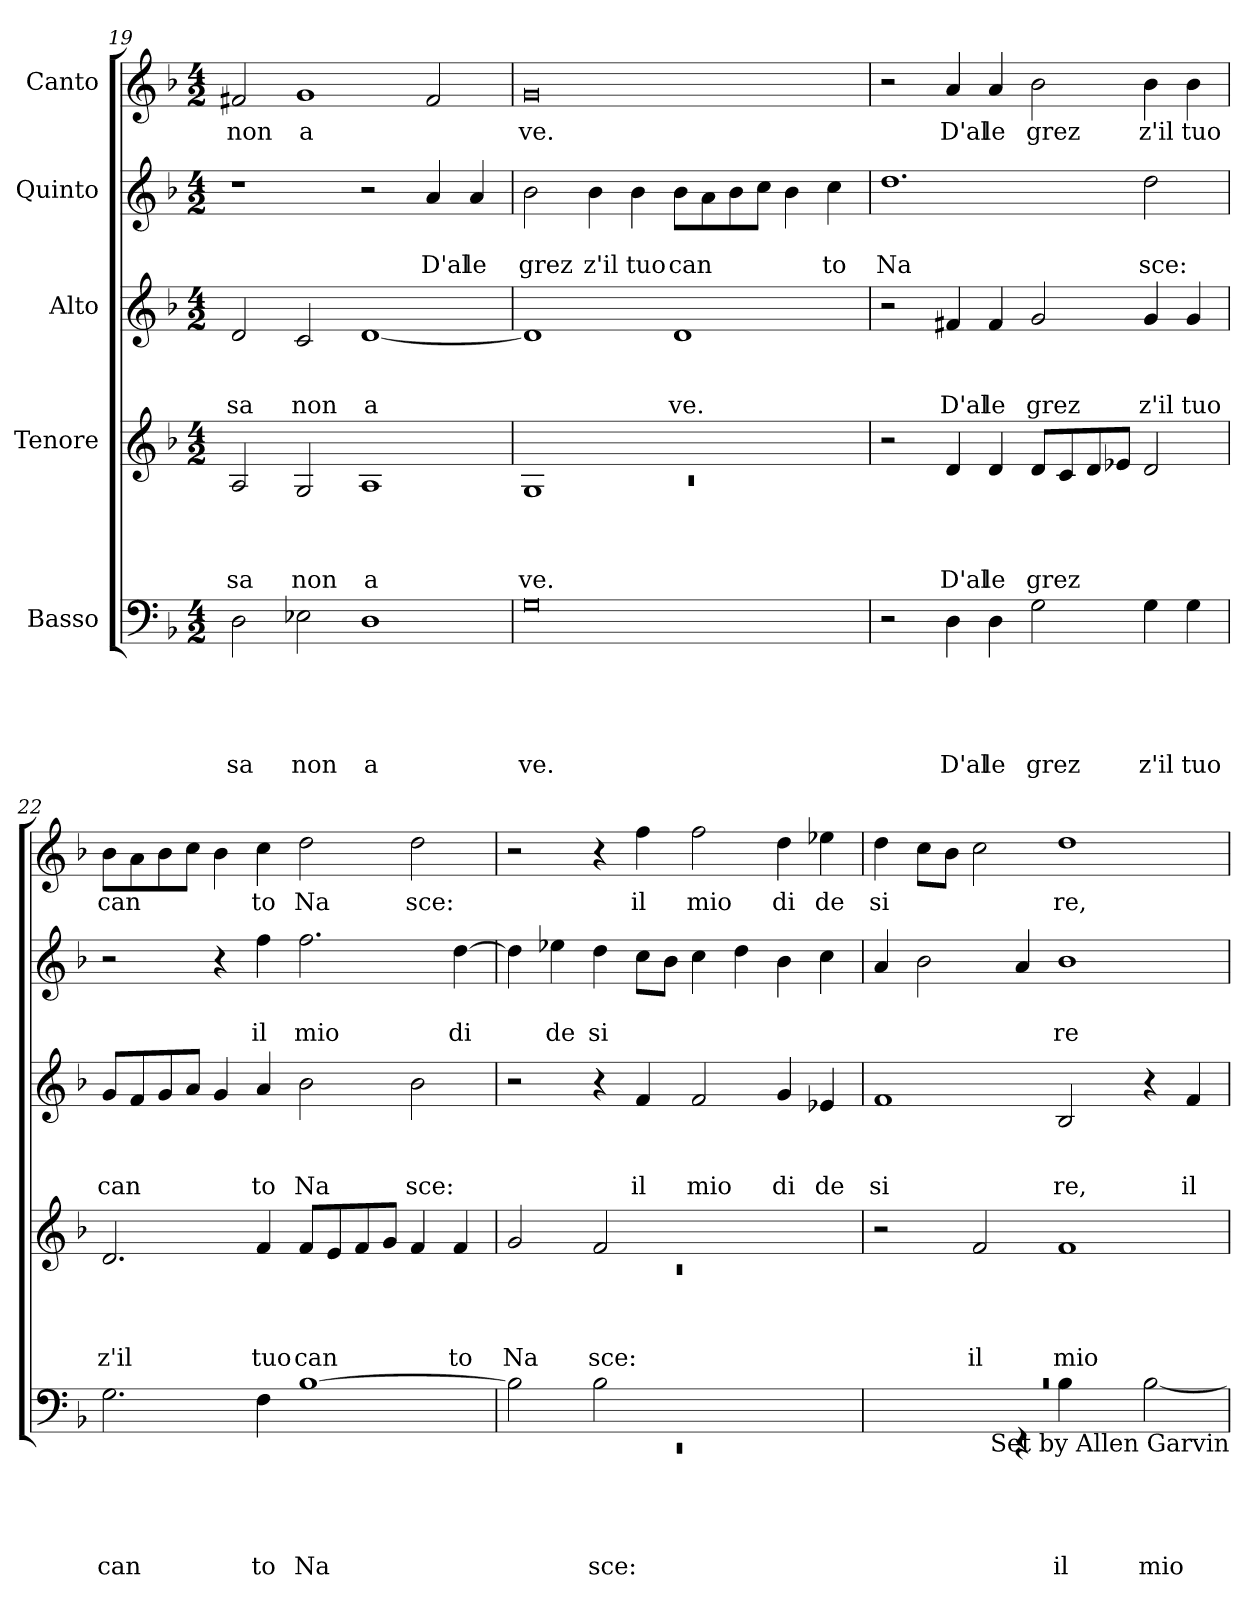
**kern	**text	**text	**text	**text	**text	**kern	**text	**text	**text	**text	**kern	**text	**text	**text	**kern	**text	**text	**kern	**text
*part5	*part5	*part5	*part5	*part5	*part5	*part4	*part4	*part4	*part4	*part4	*part3	*part3	*part3	*part3	*part2	*part2	*part2	*part1	*part1
*staff5	*staff5	*staff5	*staff5	*staff5	*staff5	*staff4	*staff4	*staff4	*staff4	*staff4	*staff3	*staff3	*staff3	*staff3	*staff2	*staff2	*staff2	*staff1	*staff1
*I"Basso	*	*	*	*	*	*I"Tenore	*	*	*	*	*I"Alto	*	*	*	*I"Quinto	*	*	*I"Canto	*
!!LO:LB:g=z
*clefF4	*	*	*	*	*	*clefG2	*	*	*	*	*clefG2	*	*	*	*clefG2	*	*	*clefG2	*
*k[b-]	*	*	*	*	*	*k[b-]	*	*	*	*	*k[b-]	*	*	*	*k[b-]	*	*	*k[b-]	*
*F:	*	*	*	*	*	*F:	*	*	*	*	*F:	*	*	*	*F:	*	*	*F:	*
*M4/2	*	*	*	*	*	*M4/2	*	*	*	*	*M4/2	*	*	*	*M4/2	*	*	*M4/2	*
=19	=19	=19	=19	=19	=19	=19	=19	=19	=19	=19	=19	=19	=19	=19	=19	=19	=19	=19	=19
!	!	!	!	!	!LO:LY:b	!	!	!	!	!LO:LY:b	!	!	!	!LO:LY:b	!	!	!	!	!LO:LY:b
2D\	.	.	.	.	sa	2A/	.	.	.	-sa	2d/	.	.	sa	1r	.	.	2f#X/	non
!	!	!	!	!	!LO:LY:b	!	!	!	!	!LO:LY:b	!	!	!	!LO:LY:b	!	!	!	!	!LO:LY:b:rj
2E-X\	.	.	.	.	non	2G/	.	.	.	non	2c/	.	.	non	.	.	.	1g	a
!	!	!	!	!	!LO:LY:b	!	!	!	!	!LO:LY:b	!	!	!	!LO:LY:b:rj	!	!	!	!	!
1D	.	.	.	.	a	1A	.	.	.	a	[<1d	.	.	a	2r	.	.	.	.
!	!	!	!	!	!	!	!	!	!	!	!	!	!	!	!	!	!LO:LY:b	!	!
.	.	.	.	.	.	.	.	.	.	.	.	.	.	.	4a/	.	D'al	2f#/	.
!	!	!	!	!	!	!	!	!	!	!	!	!	!	!	!	!	!LO:LY:b	!	!
.	.	.	.	.	.	.	.	.	.	.	.	.	.	.	4a/	.	le	.	.
=20	=20	=20	=20	=20	=20	=20	=20	=20	=20	=20	=20	=20	=20	=20	=20	=20	=20	=20	=20
*	*	*	*	*	*	*^	*	*	*	*	*	*	*	*	*	*	*	*	*
!	!	!	!	!	!LO:LY:b	!	!LO:N:vis=1	!	!	!	!LO:LY:b	!	!	!	!	!	!	!LO:LY:b	!	!LO:LY:b
0G	.	.	.	.	ve.	1G	0rc	.	.	.	ve.	1d]	.	.	.	2b-\	.	grez	0g	ve.
!	!	!	!	!	!	!	!	!	!	!	!	!	!	!	!	!	!	!LO:LY:b	!	!
.	.	.	.	.	.	.	.	.	.	.	.	.	.	.	.	4b-\	.	z'il	.	.
!	!	!	!	!	!	!	!	!	!	!	!	!	!	!	!	!	!	!LO:LY:b	!	!
.	.	.	.	.	.	.	.	.	.	.	.	.	.	.	.	4b-\	.	tuo	.	.
!	!	!	!	!	!	!	!	!	!	!	!	!	!	!	!LO:LY:b	!	!	!LO:LY:b	!	!
.	.	.	.	.	.	1ryy	.	.	.	.	.	1d	.	.	ve.	8b-\L	.	can	.	.
.	.	.	.	.	.	.	.	.	.	.	.	.	.	.	.	8a\	.	.	.	.
.	.	.	.	.	.	.	.	.	.	.	.	.	.	.	.	8b-\	.	.	.	.
.	.	.	.	.	.	.	.	.	.	.	.	.	.	.	.	8cc\J	.	.	.	.
.	.	.	.	.	.	.	.	.	.	.	.	.	.	.	.	4b-\	.	.	.	.
!	!	!	!	!	!	!	!	!	!	!	!	!	!	!	!	!	!	!LO:LY:b	!	!
.	.	.	.	.	.	.	.	.	.	.	.	.	.	.	.	4cc\	.	to	.	.
*	*	*	*	*	*	*v	*v	*	*	*	*	*	*	*	*	*	*	*	*	*
=21	=21	=21	=21	=21	=21	=21	=21	=21	=21	=21	=21	=21	=21	=21	=21	=21	=21	=21	=21
!	!	!	!	!	!	!	!	!	!	!	!	!	!	!	!	!	!LO:LY:b	!	!
2r	.	.	.	.	.	2r	.	.	.	.	2r	.	.	.	1.dd	.	Na	2r	.
!	!	!	!	!	!LO:LY:b	!	!	!	!	!LO:LY:b	!	!	!	!LO:LY:b	!	!	!	!	!LO:LY:b
4D\	.	.	.	.	D'al	4d/	.	.	.	D'al	4f#X/	.	.	D'al	.	.	.	4a/	D'al
!	!	!	!	!	!LO:LY:b	!	!	!	!	!LO:LY:b	!	!	!	!LO:LY:b	!	!	!	!	!LO:LY:b
4D\	.	.	.	.	le	4d/	.	.	.	le	4f#/	.	.	le	.	.	.	4a/	le
!	!	!	!	!	!LO:LY:b	!	!	!	!	!LO:LY:b	!	!	!	!LO:LY:b	!	!	!	!	!LO:LY:b
2G\	.	.	.	.	grez	8d/L	.	.	.	grez	2g/	.	.	grez	.	.	.	2b-\	grez
.	.	.	.	.	.	8c/	.	.	.	.	.	.	.	.	.	.	.	.	.
.	.	.	.	.	.	8d/	.	.	.	.	.	.	.	.	.	.	.	.	.
.	.	.	.	.	.	8e-X/J	.	.	.	.	.	.	.	.	.	.	.	.	.
!	!	!	!	!	!LO:LY:b	!	!	!	!	!	!	!	!	!LO:LY:b	!	!	!LO:LY:b	!	!LO:LY:b
4G\	.	.	.	.	z'il	2d/	.	.	.	.	4g/	.	.	z'il	2dd\	.	sce:	4b-\	z'il
!	!	!	!	!	!LO:LY:b	!	!	!	!	!	!	!	!	!LO:LY:b	!	!	!	!	!LO:LY:b
4G\	.	.	.	.	tuo	.	.	.	.	.	4g/	.	.	tuo	.	.	.	4b-\	tuo
=22	=22	=22	=22	=22	=22	=22	=22	=22	=22	=22	=22	=22	=22	=22	=22	=22	=22	=22	=22
!	!	!	!	!	!LO:LY:b	!	!	!	!	!LO:LY:b	!	!	!	!LO:LY:b	!	!	!	!	!LO:LY:b
2.G\	.	.	.	.	can	2.d/	.	.	.	z'il	8g/L	.	.	can	2r	.	.	8b-\L	can
.	.	.	.	.	.	.	.	.	.	.	8f/	.	.	.	.	.	.	8a\	.
.	.	.	.	.	.	.	.	.	.	.	8g/	.	.	.	.	.	.	8b-\	.
.	.	.	.	.	.	.	.	.	.	.	8a/J	.	.	.	.	.	.	8cc\J	.
.	.	.	.	.	.	.	.	.	.	.	4g/	.	.	.	4r	.	.	4b-\	.
!	!	!	!	!	!LO:LY:b	!	!	!	!	!LO:LY:b	!	!	!	!LO:LY:b	!	!	!LO:LY:b	!	!LO:LY:b
4F\	.	.	.	.	to	4f/	.	.	.	tuo	4a/	.	.	to	4ff\	.	il	4cc\	to
!	!	!	!	!	!LO:LY:b	!	!	!	!	!LO:LY:b	!	!	!	!LO:LY:b	!	!	!LO:LY:b	!	!LO:LY:b
[>1B-	.	.	.	.	Na	8f/L	.	.	.	can	2b-\	.	.	Na	2.ff\	.	mio	2dd\	Na
.	.	.	.	.	.	8e/	.	.	.	.	.	.	.	.	.	.	.	.	.
.	.	.	.	.	.	8f/	.	.	.	.	.	.	.	.	.	.	.	.	.
.	.	.	.	.	.	8g/J	.	.	.	.	.	.	.	.	.	.	.	.	.
!	!	!	!	!	!	!	!	!	!	!	!	!	!	!LO:LY:b	!	!	!	!	!LO:LY:b
.	.	.	.	.	.	4f/	.	.	.	.	2b-\	.	.	sce:	.	.	.	2dd\	sce:
!	!	!	!	!	!	!	!	!	!	!LO:LY:b	!	!	!	!	!	!	!LO:LY:b	!	!
.	.	.	.	.	.	4f/	.	.	.	to	.	.	.	.	[>4dd\	.	di	.	.
=23	=23	=23	=23	=23	=23	=23	=23	=23	=23	=23	=23	=23	=23	=23	=23	=23	=23	=23	=23
*^	*	*	*	*	*	*^	*	*	*	*	*	*	*	*	*	*	*	*	*
!	!LO:N:vis=1	!	!	!	!	!	!	!LO:N:vis=1	!	!	!	!LO:LY:b	!	!	!	!	!	!	!	!	!
2B-\]	0rEE	.	.	.	.	.	2g/	0rc	.	.	.	Na	2r	.	.	.	4dd\]	.	.	2r	.
!	!	!	!	!	!	!	!	!	!	!	!	!	!	!	!	!	!	!	!LO:LY:b	!	!
.	.	.	.	.	.	.	.	.	.	.	.	.	.	.	.	.	4ee-X\	.	de	.	.
!	!	!	!	!	!	!LO:LY:b	!	!	!	!	!	!LO:LY:b	!	!	!	!	!	!	!LO:LY:b	!	!
2B-\	.	.	.	.	.	sce:	2f/	.	.	.	.	sce:	4r	.	.	.	4dd\	.	si	4r	.
!	!	!	!	!	!	!	!	!	!	!	!	!	!	!	!	!LO:LY:b	!	!	!	!	!LO:LY:b
.	.	.	.	.	.	.	.	.	.	.	.	.	4f/	.	.	il	8cc\L	.	.	4ff\	il
.	.	.	.	.	.	.	.	.	.	.	.	.	.	.	.	.	8b-\J	.	.	.	.
!	!	!	!	!	!	!	!	!	!	!	!	!	!	!	!	!LO:LY:b	!	!	!	!	!LO:LY:b
1ryy	.	.	.	.	.	.	1ryy	.	.	.	.	.	2f/	.	.	mio	4cc\	.	.	2ff\	mio
.	.	.	.	.	.	.	.	.	.	.	.	.	.	.	.	.	4dd\	.	.	.	.
!	!	!	!	!	!	!	!	!	!	!	!	!	!	!	!	!LO:LY:b	!	!	!	!	!LO:LY:b
.	.	.	.	.	.	.	.	.	.	.	.	.	4g/	.	.	di	4b-\	.	.	4dd\	di
!	!	!	!	!	!	!	!	!	!	!	!	!	!	!	!	!LO:LY:b	!	!	!	!	!LO:LY:b
.	.	.	.	.	.	.	.	.	.	.	.	.	4e-X/	.	.	de	4cc\	.	.	4ee-X\	de
*	*	*	*	*	*	*	*v	*v	*	*	*	*	*	*	*	*	*	*	*	*	*
!!LO:LB:g=z
=24	=24	=24	=24	=24	=24	=24	=24	=24	=24	=24	=24	=24	=24	=24	=24	=24	=24	=24	=24	=24
!LO:N:vis=1	!	!	!	!	!	!	!	!	!	!	!	!	!	!	!LO:LY:b	!	!	!	!	!LO:LY:b
0rc	2.ryy	.	.	.	.	.	2r	.	.	.	.	1f	.	.	si	4a/	.	.	4dd\	si
.	.	.	.	.	.	.	.	.	.	.	.	.	.	.	.	2b-\	.	.	8cc\L	.
.	.	.	.	.	.	.	.	.	.	.	.	.	.	.	.	.	.	.	8b-\J	.
!	!	!	!	!	!	!	!	!	!	!	!LO:LY:b	!	!	!	!	!	!	!	!	!
.	.	.	.	.	.	.	2f/	.	.	.	il	.	.	.	.	.	.	.	2cc\	.
.	4rEE	.	.	.	.	.	.	.	.	.	.	.	.	.	.	4a/	.	.	.	.
!	!	!	!	!	!	!LO:LY:b	!	!	!	!	!LO:LY:b	!	!	!	!LO:LY:b	!	!	!LO:LY:b	!	!LO:LY:b
.	4B-\	.	.	.	.	il	1f	.	.	.	mio	2B-/	.	.	re,	1b-	.	re	1dd	re,
.	4ryy	.	.	.	.	.	.	.	.	.	.	.	.	.	.	.	.	.	.	.
!	!	!	!	!	!	!LO:LY:b	!	!	!	!	!	!	!	!	!	!	!	!	!	!
.	[>2B-\	.	.	.	.	mio	.	.	.	.	.	4r	.	.	.	.	.	.	.	.
!	!	!	!	!	!	!	!	!	!	!	!	!	!	!	!LO:LY:b	!	!	!	!	!
.	.	.	.	.	.	.	.	.	.	.	.	4f/	.	.	il	.	.	.	.	.
*v	*v	*	*	*	*	*	*	*	*	*	*	*	*	*	*	*	*	*	*	*
!LO:TX:b:t=Set by Allen Garvin	!	!	!	!	!	!	!	!	!	!	!	!	!	!	!	!	!	!	!
=	=	=	=	=	=	=	=	=	=	=	=	=	=	=	=	=	=	=	=
*-	*-	*-	*-	*-	*-	*-	*-	*-	*-	*-	*-	*-	*-	*-	*-	*-	*-	*-	*-
